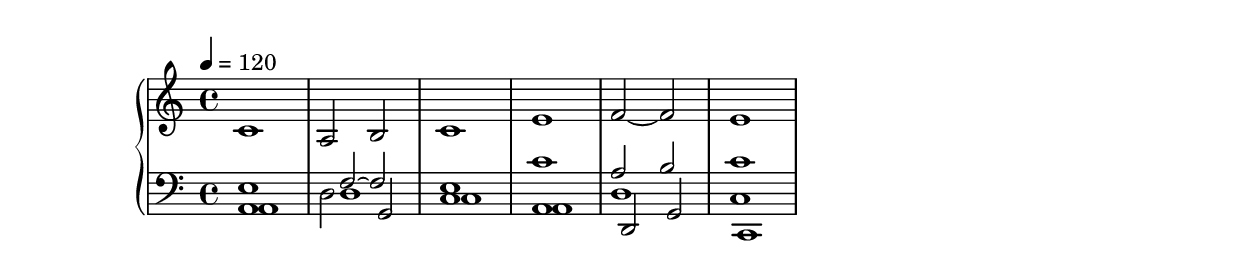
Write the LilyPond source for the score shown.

\version "2.13.0"

sop = \relative c' {
  c1 a2 b c1 e1 f2~ f e1
}

alto = \relative c {
  e1 f2~f e1 c' a2 b c1
}

tenor = \relative c {
  a1 d1 c1 a1 d1 c1
}

bass = \relative c {
  a1 d2 g,2 c1 a1 d,2 g c,1
}

\score {
  \new PianoStaff <<
    \new Staff <<
      \clef treble
      \tempo 4=120
%     \set Staff.printPartCombineTexts = ##f
%     \partcombine
      << \sop >>
    >>
    \new Staff <<
      \clef bass
      \set Staff.printPartCombineTexts = ##f
      \partcombine
      << \alto >>
      << \tenor >>
      << \bass >>
    >>
  >>
  \layout { }
  \midi { }
}
